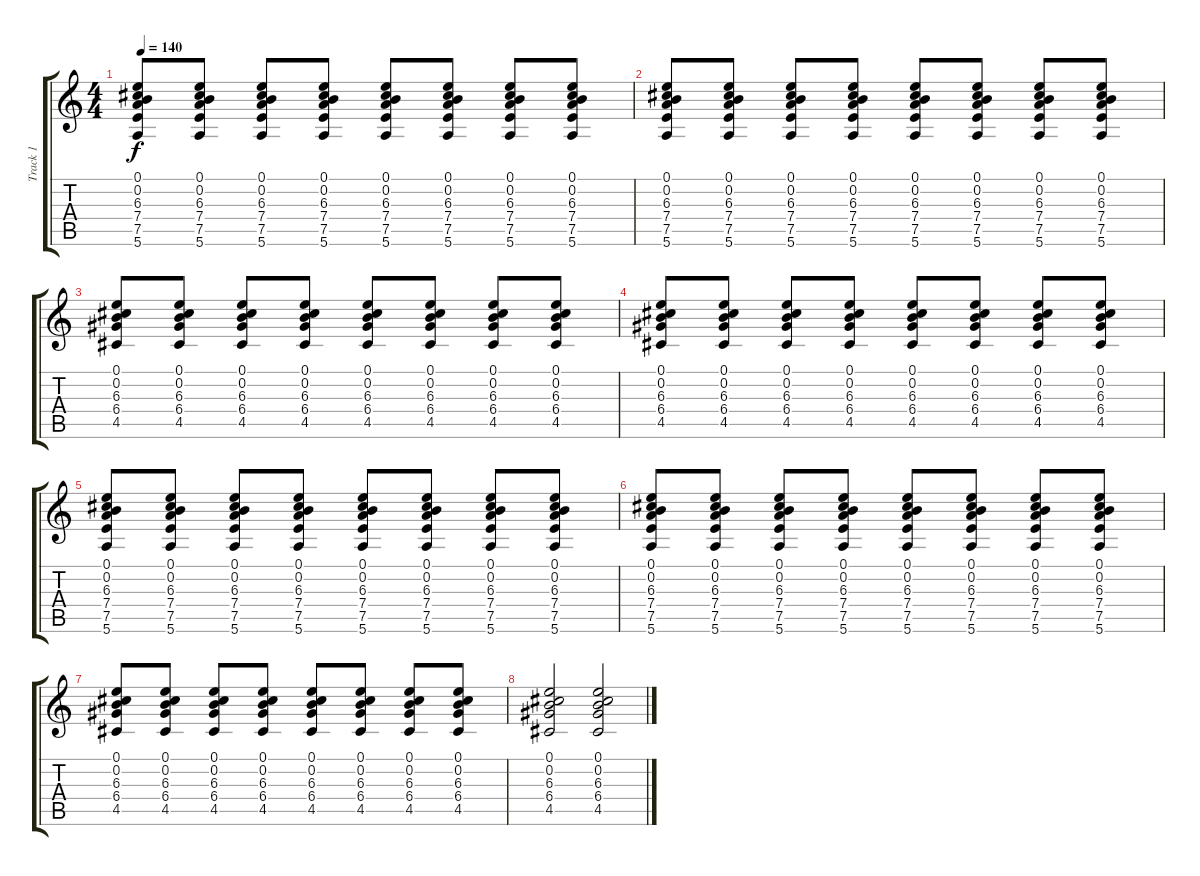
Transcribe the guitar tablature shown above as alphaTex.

\track ("Track 1" "Track 1") {instrument acousticguitarsteel}
\staff {score tabs}
\tuning (E4 B3 G3 D3 A2 E2) {hide}
\ts (4 4)
\tempo 140
\clef g2
\ks c
(0.1 0.2 6.3 7.4 7.5 5.6).8{dy f} (0.1 0.2 6.3 7.4 7.5 5.6).8 (0.1 0.2 6.3 7.4 7.5 5.6).8 (0.1 0.2 6.3 7.4 7.5 5.6).8 (0.1 0.2 6.3 7.4 7.5 5.6).8 (0.1 0.2 6.3 7.4 7.5 5.6).8 (0.1 0.2 6.3 7.4 7.5 5.6).8 (0.1 0.2 6.3 7.4 7.5 5.6).8 |
(0.1 0.2 6.3 7.4 7.5 5.6).8 (0.1 0.2 6.3 7.4 7.5 5.6).8 (0.1 0.2 6.3 7.4 7.5 5.6).8 (0.1 0.2 6.3 7.4 7.5 5.6).8 (0.1 0.2 6.3 7.4 7.5 5.6).8 (0.1 0.2 6.3 7.4 7.5 5.6).8 (0.1 0.2 6.3 7.4 7.5 5.6).8 (0.1 0.2 6.3 7.4 7.5 5.6).8 |
(0.1 0.2 6.3 6.4 4.5).8 (0.1 0.2 6.3 6.4 4.5).8 (0.1 0.2 6.3 6.4 4.5).8 (0.1 0.2 6.3 6.4 4.5).8 (0.1 0.2 6.3 6.4 4.5).8 (0.1 0.2 6.3 6.4 4.5).8 (0.1 0.2 6.3 6.4 4.5).8 (0.1 0.2 6.3 6.4 4.5).8 |
(0.1 0.2 6.3 6.4 4.5).8 (0.1 0.2 6.3 6.4 4.5).8 (0.1 0.2 6.3 6.4 4.5).8 (0.1 0.2 6.3 6.4 4.5).8 (0.1 0.2 6.3 6.4 4.5).8 (0.1 0.2 6.3 6.4 4.5).8 (0.1 0.2 6.3 6.4 4.5).8 (0.1 0.2 6.3 6.4 4.5).8 |
(0.1 0.2 6.3 7.4 7.5 5.6).8 (0.1 0.2 6.3 7.4 7.5 5.6).8 (0.1 0.2 6.3 7.4 7.5 5.6).8 (0.1 0.2 6.3 7.4 7.5 5.6).8 (0.1 0.2 6.3 7.4 7.5 5.6).8 (0.1 0.2 6.3 7.4 7.5 5.6).8 (0.1 0.2 6.3 7.4 7.5 5.6).8 (0.1 0.2 6.3 7.4 7.5 5.6).8 |
(0.1 0.2 6.3 7.4 7.5 5.6).8 (0.1 0.2 6.3 7.4 7.5 5.6).8 (0.1 0.2 6.3 7.4 7.5 5.6).8 (0.1 0.2 6.3 7.4 7.5 5.6).8 (0.1 0.2 6.3 7.4 7.5 5.6).8 (0.1 0.2 6.3 7.4 7.5 5.6).8 (0.1 0.2 6.3 7.4 7.5 5.6).8 (0.1 0.2 6.3 7.4 7.5 5.6).8 |
(0.1 0.2 6.3 6.4 4.5).8 (0.1 0.2 6.3 6.4 4.5).8 (0.1 0.2 6.3 6.4 4.5).8 (0.1 0.2 6.3 6.4 4.5).8 (0.1 0.2 6.3 6.4 4.5).8 (0.1 0.2 6.3 6.4 4.5).8 (0.1 0.2 6.3 6.4 4.5).8 (0.1 0.2 6.3 6.4 4.5).8 |
(0.1 0.2 6.3 6.4 4.5).2 (0.1 0.2 6.3 6.4 4.5).2
